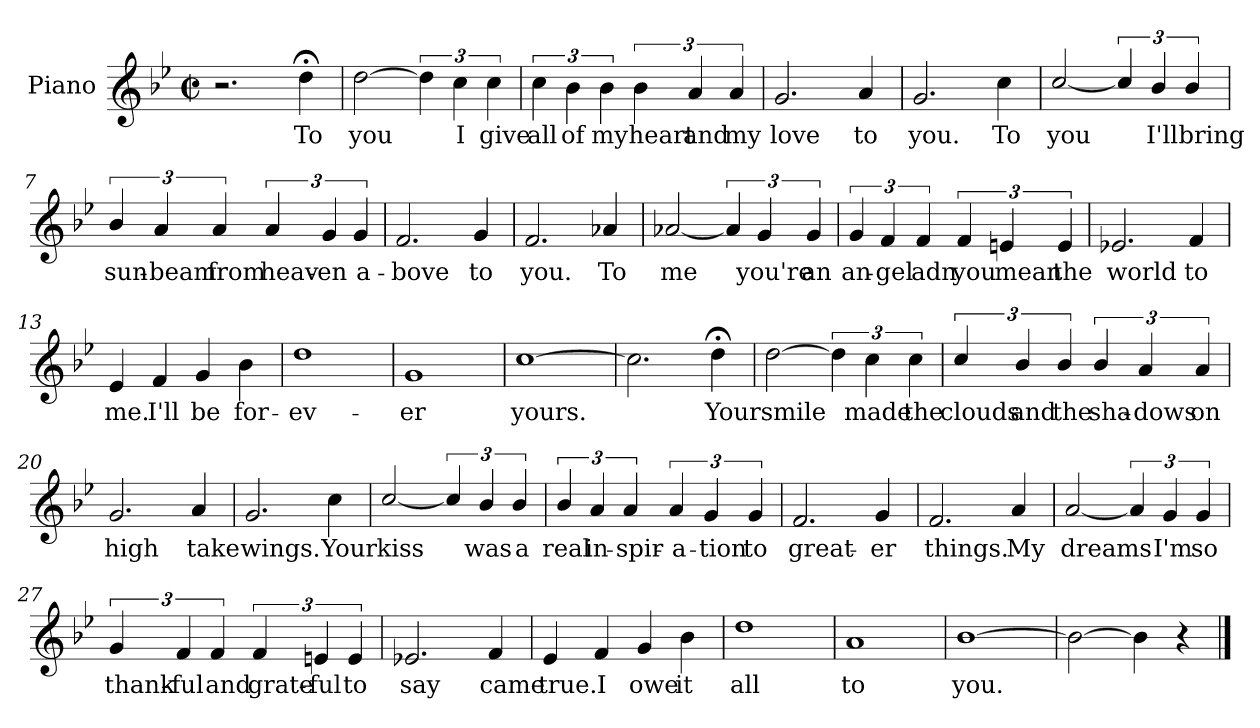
**kern	**text
*part1	*part1
*staff1	*staff1
*I"Piano	*
*I'Pno.	*
*clefG2	*
*k[b-e-]	*
*B-:	*
*M2/2	*
*met(c|)	*
=1	=1
2.r	.
4dd;<\	To
=2	=2
[2dd\	you
6dd\]	.
6cc\	I
6cc\	give
=3	=3
6cc\	all
6b-\	of
6b-\	my
6b-\	heart
6a/	and
6a/	my
=4	=4
2.g/	love
4a/	to
=5	=5
2.g/	you.
4cc\	To
!!LO:LB:g=z
=6	=6
[2cc/	you
6cc/]	.
6b-/	I'll
6b-/	bring
=7	=7
6b-/	sun-
6a/	-beam
6a/	from
6a/	heav-
6g/	-en
6g/	a-
=8	=8
2.f/	-bove
4g/	to
=9	=9
2.f/	you.
4a-X/	To
!!LO:LB:g=z
=10	=10
[2a-X/	me
6a-/]	.
6g/	you're
6g/	an
=11	=11
6g/	an-
6f/	-gel
6f/	adn
6f/	you
6en/	mean
6e/	the
=12	=12
2.e-X/	world
4f/	to
=13	=13
4e-/	me.
4f/	I'll
4g/	be
4b-\	for-
!!LO:LB:g=z
=14	=14
1dd	-ev-
=15	=15
1g	-er
=16	=16
[1cc	yours.
=17	=17
2.cc\]	.
4dd;<\	Your
=18	=18
[2dd\	smile
6dd\]	.
6cc\	made
6cc\	the
=19	=19
6cc/	clouds
6b-/	and
6b-/	the
6b-/	sha-
6a/	-dows
6a/	on
!!LO:LB:g=z
=20	=20
2.g/	high
4a/	take
=21	=21
2.g/	wings.
4cc\	Your
=22	=22
[2cc/	kiss
6cc/]	.
6b-/	was
6b-/	a
=23	=23
6b-/	real
6a/	in-
6a/	-spir-
6a/	-a-
6g/	-tion
6g/	to
=24	=24
2.f/	great-
4g/	-er
!!LO:LB:g=z
=25	=25
2.f/	things.
4a/	My
=26	=26
[2a/	dreams
6a/]	.
6g/	I'm
6g/	so
=27	=27
6g/	thank-
6f/	-ful
6f/	and
6f/	grate-
6en/	-ful
6e/	to
=28	=28
2.e-X/	say
4f/	came
!!LO:LB:g=z
=29	=29
4e-/	true.
4f/	I
4g/	owe
4b-\	it
=30	=30
1dd	all
=31	=31
1a	to
=32	=32
[1b-	you.
=33	=33
2b-\_	.
4b-\]	.
4r	.
==	==
*-	*-
